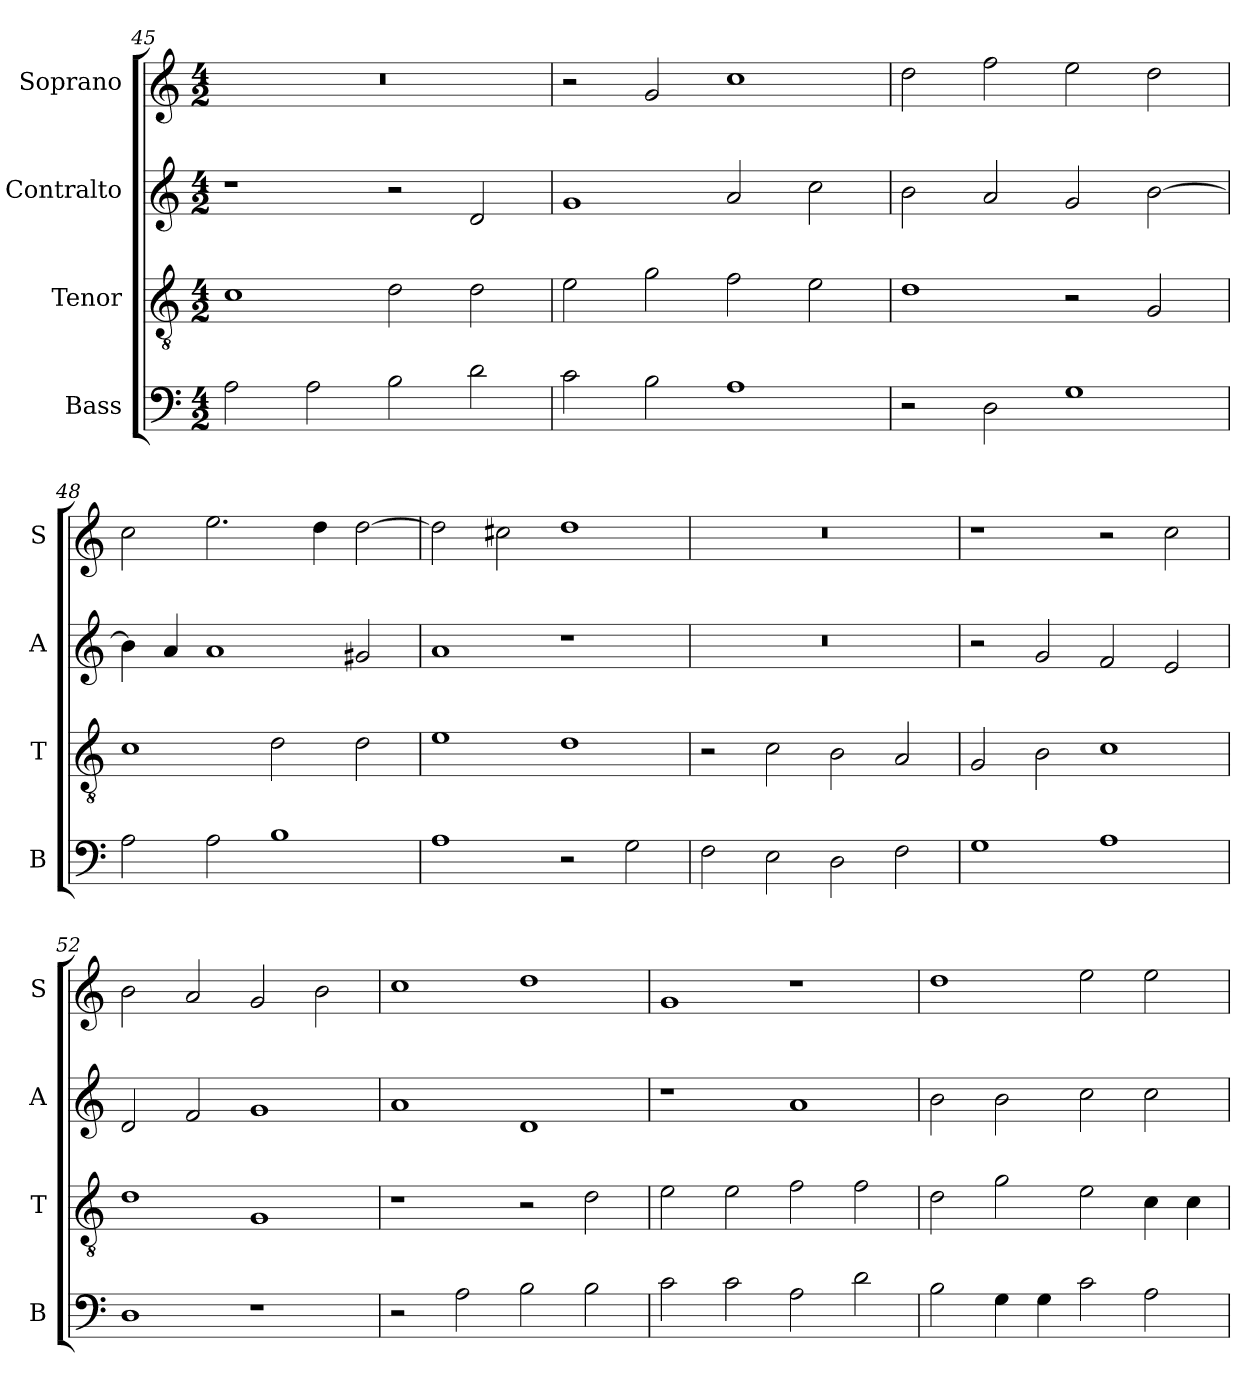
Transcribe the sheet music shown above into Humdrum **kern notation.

**kern	**kern	**kern	**kern
*part4	*part3	*part2	*part1
*staff4	*staff3	*staff2	*staff1
*I"Bass	*I"Tenor	*I"Contralto	*I"Soprano
*I'B	*I'T	*I'A	*I'S
*clefF4	*clefGv2	*clefG2	*clefG2
*k[]	*k[]	*k[]	*k[]
*G:mix	*G:mix	*G:mix	*G:mix
*M4/2	*M4/2	*M4/2	*M4/2
=45	=45	=45	=45
2A	1c	1r	0r
2A	.	.	.
2B	2d	2r	.
2d	2d	2d	.
=46	=46	=46	=46
2c	2e	1g	2r
2B	2g	.	2g
1A	2f	2a	1cc
.	2e	2cc	.
=47	=47	=47	=47
2r	1d	2b	2dd
2D	.	2a	2ff
1G	2r	2g	2ee
.	2G	[2b	2dd
=48	=48	=48	=48
2A	1c	4b]	2cc
.	.	4a	.
2A	.	1a	2.ee
1B	2d	.	.
.	.	.	4dd
.	2d	2g#X	[2dd
=49	=49	=49	=49
1A	1e	1a	2dd]
.	.	.	2cc#X
2r	1d	1r	1dd
2G	.	.	.
=50	=50	=50	=50
2F	2r	0r	0r
2E	2c	.	.
2D	2B	.	.
2F	2A	.	.
=51	=51	=51	=51
1G	2G	2r	1r
.	2B	2g	.
1A	1c	2f	2r
.	.	2e	2cc
=52	=52	=52	=52
1D	1d	2d	2b
.	.	2f	2a
1r	1G	1g	2g
.	.	.	2b
=53	=53	=53	=53
2r	1r	1a	1cc
2A	.	.	.
2B	2r	1d	1dd
2B	2d	.	.
=54	=54	=54	=54
2c	2e	1r	1g
2c	2e	.	.
2A	2f	1a	1r
2d	2f	.	.
=55	=55	=55	=55
2B	2d	2b	1dd
4G	2g	2b	.
4G	.	.	.
2c	2e	2cc	2ee
2A	4c	2cc	2ee
.	4c	.	.
=	=	=	=
*-	*-	*-	*-
